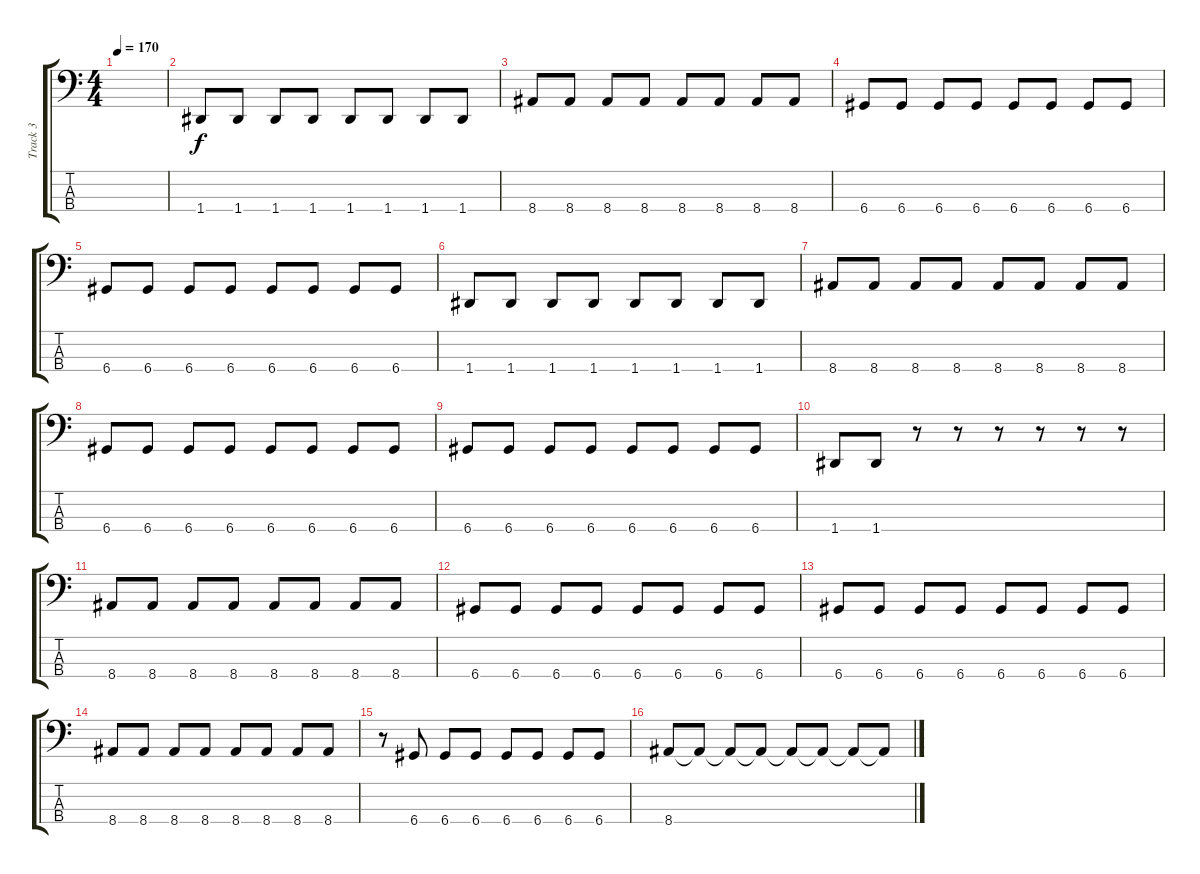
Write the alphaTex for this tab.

\track ("Track 3" "Track 3") {instrument electricbassfinger}
\staff {score tabs}
\tuning (G2 D2 A1 D1) {hide}
\ts (4 4)
\tempo 170
\clef f4
\ks c
|
1.4.8 1.4.8 1.4.8 1.4.8 1.4.8 1.4.8 1.4.8 1.4.8 |
8.4.8 8.4.8 8.4.8 8.4.8 8.4.8 8.4.8 8.4.8 8.4.8 |
6.4.8 6.4.8 6.4.8 6.4.8 6.4.8 6.4.8 6.4.8 6.4.8 |
6.4.8 6.4.8 6.4.8 6.4.8 6.4.8 6.4.8 6.4.8 6.4.8 |
1.4.8 1.4.8 1.4.8 1.4.8 1.4.8 1.4.8 1.4.8 1.4.8 |
8.4.8 8.4.8 8.4.8 8.4.8 8.4.8 8.4.8 8.4.8 8.4.8 |
6.4.8 6.4.8 6.4.8 6.4.8 6.4.8 6.4.8 6.4.8 6.4.8 |
6.4.8 6.4.8 6.4.8 6.4.8 6.4.8 6.4.8 6.4.8 6.4.8 |
1.4.8 1.4.8 r.8 r.8 r.8 r.8 r.8 r.8 |
8.4.8 8.4.8 8.4.8 8.4.8 8.4.8 8.4.8 8.4.8 8.4.8 |
6.4.8 6.4.8 6.4.8 6.4.8 6.4.8 6.4.8 6.4.8 6.4.8 |
6.4.8 6.4.8 6.4.8 6.4.8 6.4.8 6.4.8 6.4.8 6.4.8 |
8.4.8 8.4.8 8.4.8 8.4.8 8.4.8 8.4.8 8.4.8 8.4.8 |
r.8 6.4.8 6.4.8 6.4.8 6.4.8 6.4.8 6.4.8 6.4.8 |
8.4.8 8.4{t}.8 8.4{t}.8 8.4{t}.8 8.4{t}.8 8.4{t}.8 8.4{t}.8 8.4{t}.8
